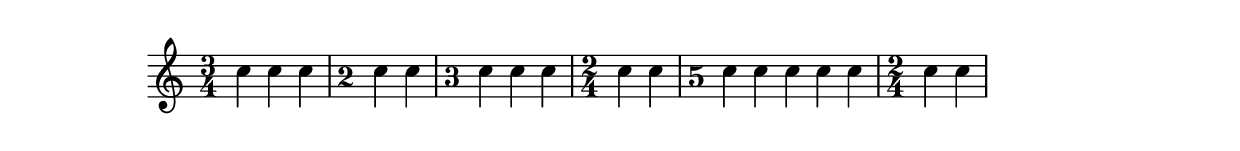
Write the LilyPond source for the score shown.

%% Do not edit this file; it is automatically
%% generated from LSR http://lsr.dsi.unimi.it
%% This file is in the public domain.
\version "2.13.4"

\header {
  lsrtags = "rhythms, tweaks-and-overrides"

  texidoc = "
Sometimes, a time signature should not print the whole fraction (e.g.
7/4), but only the numerator (7 in this case). This can be easily done
by using \\override Staff.TimeSignature #'style = #'single-digit to
change the style permanently. By using \\revert Staff.TimeSignature
#'style, this setting can be reversed. To apply the single-digit style
to only one time signature, use the \\override command and prefix it
with a \\once. 

"
  doctitle = "Time signature printing only the numerator as a number (instead of the fraction)"
} % begin verbatim

\relative c'' {
  \time 3/4 
  c4 c c
  % Change the style permanently
  \override Staff.TimeSignature #'style = #'single-digit
  \time 2/4 
  c c
  \time 3/4 
  c c c
  % Revert to default style:
  \revert Staff.TimeSignature #'style
  \time 2/4
  c c
  % single-digit style only for the next time signature
  \once \override Staff.TimeSignature #'style = #'single-digit
  \time 5/4
  c c c c c
  \time 2/4
  c c
}
